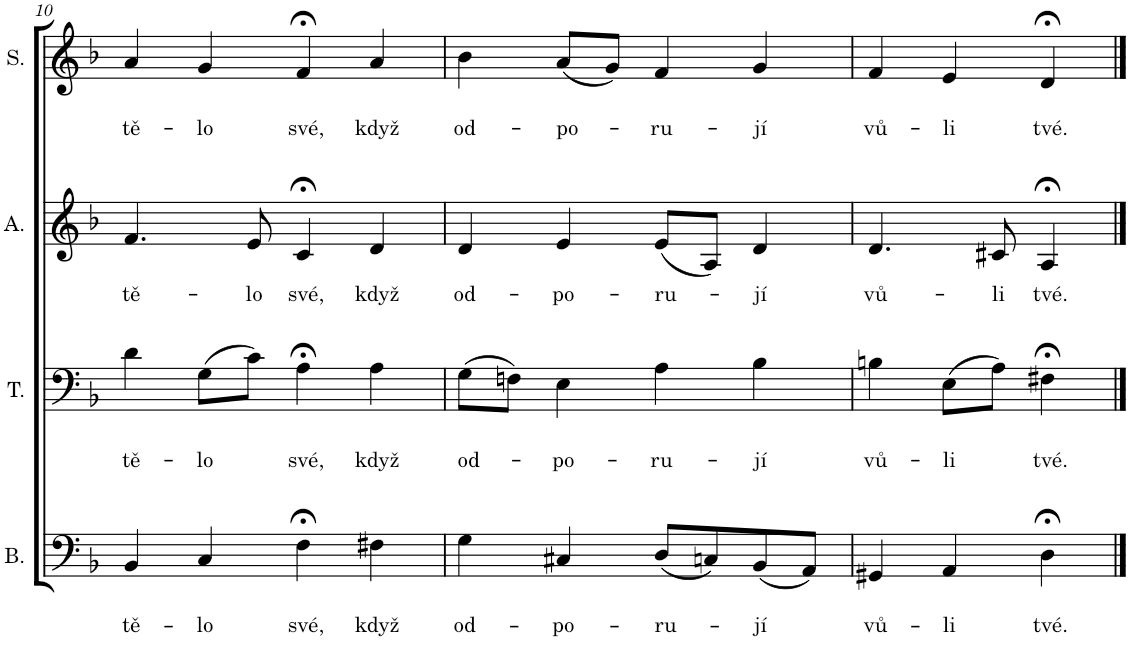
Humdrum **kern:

**kern	**text	**text	**kern	**text	**text	**kern	**text	**text	**kern	**text	**text
*part4	*part4	*part4	*part3	*part3	*part3	*part2	*part2	*part2	*part1	*part1	*part1
*staff4	*staff4	*staff4	*staff3	*staff3	*staff3	*staff2	*staff2	*staff2	*staff1	*staff1	*staff1
*I"Bas	*	*	*I"Tenor	*	*	*I"Alt	*	*	*I"Soprán	*	*
*I'B.	*	*	*I'T.	*	*	*I'A.	*	*	*I'S.	*	*
!!LO:PB:g=z
*clefF4	*	*	*clefF4	*	*	*clefG2	*	*	*clefG2	*	*
*	*	*	*	*	*	*Trd1c2	*	*	*	*	*
*k[b-]	*	*	*k[b-]	*	*	*k[b-]	*	*	*k[b-]	*	*
*M4/4	*	*	*M4/4	*	*	*M4/4	*	*	*M4/4	*	*
*met(c)	*	*	*met(c)	*	*	*met(c)	*	*	*met(c)	*	*
=10	=10	=10	=10	=10	=10	=10	=10	=10	=10	=10	=10
!	!	!LO:LY:b	!	!	!LO:LY:b	!	!	!LO:LY:b	!	!	!LO:LY:b
4BB-/	.	tě-	4d\	.	tě-	4.f/	.	tě-	4a/	.	tě-
!	!	!LO:LY:b	!	!	!LO:LY:b	!	!	!	!	!	!LO:LY:b
4C/	.	-lo	(8G\L	.	-lo	.	.	.	4g/	.	-lo
!	!	!	!	!	!	!	!	!LO:LY:b	!	!	!
.	.	.	8c\J)	.	.	8e/	.	-lo	.	.	.
!	!	!LO:LY:b	!	!	!LO:LY:b	!	!	!LO:LY:b	!	!	!LO:LY:b
4F;<\	.	své,	4A;<\	.	své,	4c;</	.	své,	4f;</	.	své,
!	!	!LO:LY:b	!	!	!LO:LY:b	!	!	!LO:LY:b	!	!	!LO:LY:b
4F#X\	.	když	4A\	.	když	4d/	.	když	4a/	.	když
=11	=11	=11	=11	=11	=11	=11	=11	=11	=11	=11	=11
!	!	!LO:LY:b	!	!	!LO:LY:b	!	!	!LO:LY:b	!	!	!LO:LY:b
4G\	.	od-	(8G\L	.	od-	4d/	.	od-	4b-\	.	od-
.	.	.	8Fn\J)	.	.	.	.	.	.	.	.
!	!	!LO:LY:b	!	!	!LO:LY:b	!	!	!LO:LY:b	!	!	!LO:LY:b
4C#X/	.	-po-	4E\	.	-po-	4e/	.	-po-	(8a/L	.	-po-
.	.	.	.	.	.	.	.	.	8g/J)	.	.
!	!	!LO:LY:b	!	!	!LO:LY:b	!	!	!LO:LY:b	!	!	!LO:LY:b
(8D/L	.	-ru-	4A\	.	-ru-	(8e/L	.	-ru-	4f/	.	-ru-
8Cn/)	.	.	.	.	.	8A/J)	.	.	.	.	.
!	!	!LO:LY:b	!	!	!LO:LY:b	!	!	!LO:LY:b	!	!	!LO:LY:b
(8BB-/	.	-jí	4B-\	.	-jí	4d/	.	-jí	4g/	.	-jí
8AA/J)	.	.	.	.	.	.	.	.	.	.	.
=12	=12	=12	=12	=12	=12	=12	=12	=12	=12	=12	=12
!	!	!LO:LY:b	!	!	!LO:LY:b	!	!	!LO:LY:b	!	!	!LO:LY:b
4GG#X/	.	vů-	4Bn\	.	vů-	4.d/	.	vů-	4f/	.	vů-
!	!	!LO:LY:b	!	!	!LO:LY:b	!	!	!	!	!	!LO:LY:b
4AA/	.	-li	(8E\L	.	-li	.	.	.	4e/	.	-li
!	!	!	!	!	!	!	!	!LO:LY:b	!	!	!
.	.	.	8A\J)	.	.	8c#X/	.	-li	.	.	.
!	!	!LO:LY:b	!	!	!LO:LY:b	!	!	!LO:LY:b	!	!	!LO:LY:b
4D;<\	.	tvé.	4F#X;<\	.	tvé.	4A;</	.	tvé.	4d;</	.	tvé.
==	==	==	==	==	==	==	==	==	==	==	==
*-	*-	*-	*-	*-	*-	*-	*-	*-	*-	*-	*-
